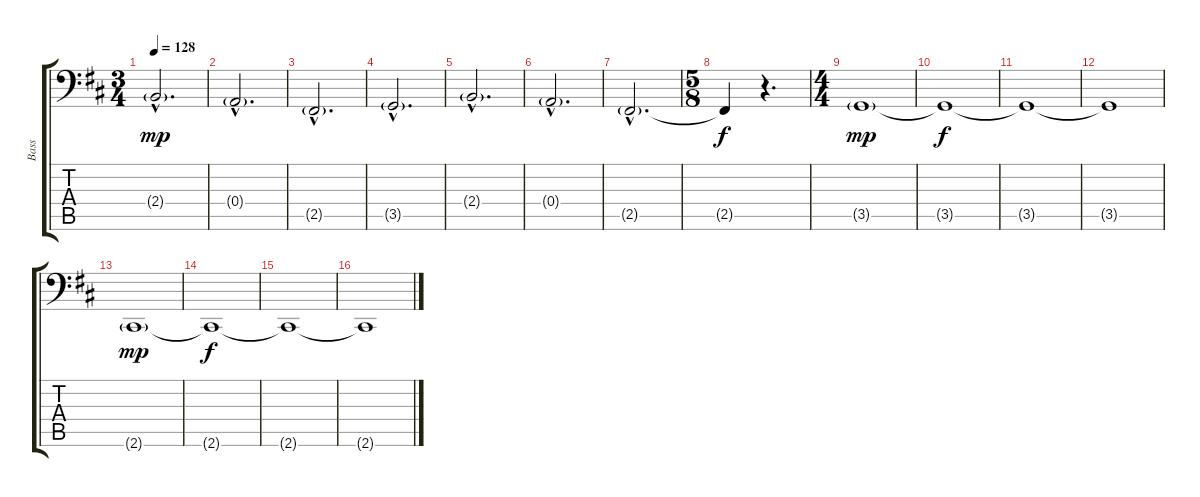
\track ("Bass" "Bass") {instrument electricbassfinger}
\staff {score tabs}
\tuning (C3 G2 D2 A1 E1 B0) {hide}
\ts (3 4)
\tempo 128
\clef f4
\ks d
2.4{g hac}.2{d dy mp} |
0.4{g hac}.2{d} |
2.5{g hac}.2{d} |
3.5{g hac}.2{d} |
2.4{g hac}.2{d} |
0.4{g hac}.2{d} |
2.5{g hac}.2{d} |
\ts (5 8)
2.5{t}.4{dy f} r.4{d} |
\ts (4 4)
3.5{g}.1{dy mp} |
3.5{t}.1{dy f} |
3.5{t}.1 |
3.5{t}.1 |
2.6{g}.1{dy mp} |
2.6{t}.1{dy f} |
2.6{t}.1 |
2.6{t}.1
